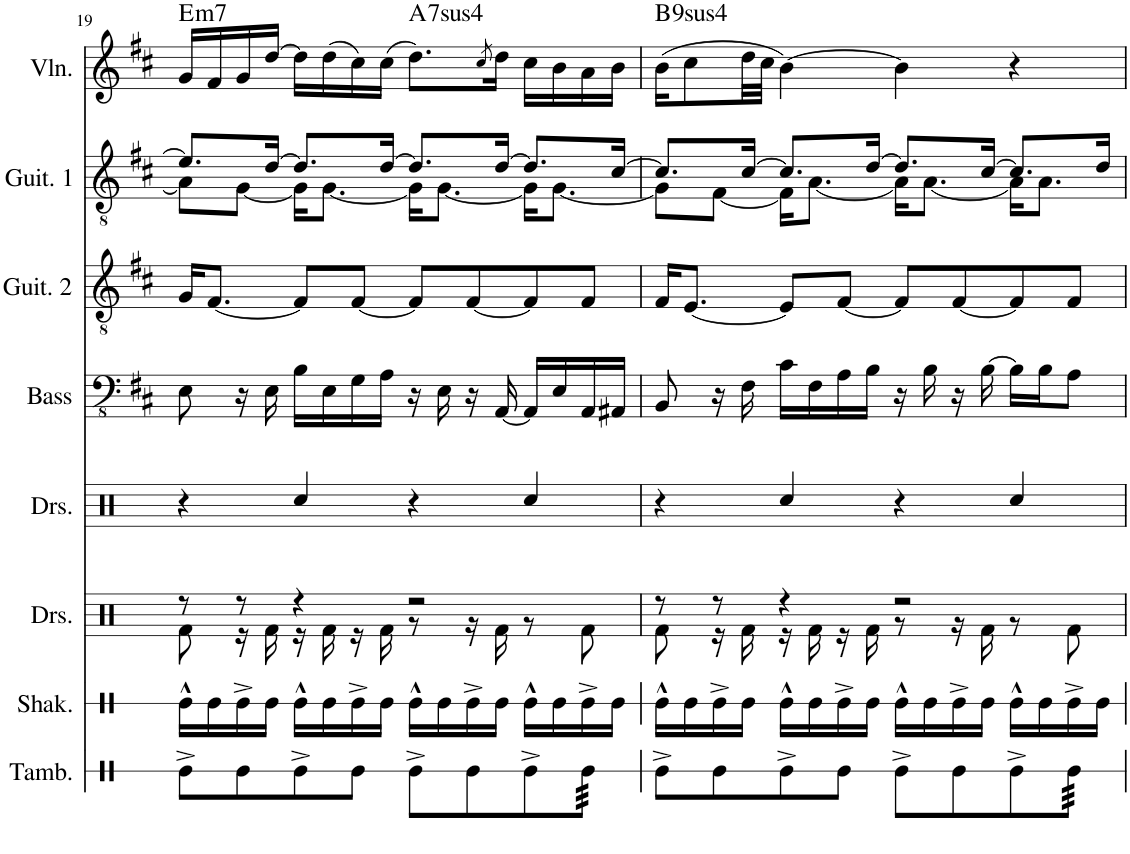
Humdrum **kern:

**kern	**kern	**kern	**kern	**kern	**kern	**kern	**kern	**harte
*part8	*part7	*part6	*part5	*part4	*part3	*part2	*part1	*part1
*staff8	*staff7	*staff6	*staff5	*staff4	*staff3	*staff2	*staff1	*
*I"Tambourine	*I"Egg shaker	*I"Drumset	*I"Drumset	*I"Bass	*I"Guitar 2	*I"Guitar 1	*I"Violin	*
*I'Tamb.	*I'Shak.	*I'Drs.	*I'Drs.	*I'Bass	*I'Guit. 2	*I'Guit. 1	*I'Vln.	*
!!LO:PB:g=z
*clefX	*clefX	*clefX	*clefX	*clefFv4	*clefGv2	*clefGv2	*clefG2	*
*k[]	*k[]	*k[]	*k[]	*k[f#c#]	*k[f#c#]	*k[f#c#]	*k[f#c#]	*
*M4/4	*M4/4	*M4/4	*M4/4	*M4/4	*M4/4	*M4/4	*M4/4	*
=19	=19	=19	=19	=19	=19	=19	=19	=19
*	*	*^	*	*	*	*^	*	*
!	!	!	!	!	!	!	!	!	!	!LO:H:kt=m7
8Re^\L	16Re^^\LL	8r	8Rf\	4r	8EE\	16G/KL	8.e/L]	8A\L]	16g/LL	E:min7
.	16Re\	.	.	.	.	[8.F#/J	.	.	16f#/	.
8Re\	16Re^\	8r	16r	.	16r	.	.	[8G\J	16g/	.
.	16Re\JJ	.	16Rf\	.	16EE\	.	[16d/Jk	.	[16dd/JJ	.
8Re^\	16Re^^\LL	4r	16r	4Rcc/	16BB\LL	8F#/L]	8.d/L]	16G\KL]	16dd\LL]	.
.	16Re\	.	16Rf\	.	16EE\	.	.	[8.G\J	(16dd\	.
8Re\J	16Re^\	.	16r	.	16GG\	[8F#/J	.	.	16cc#\)	.
.	16Re\JJ	.	16Rf\	.	16AA\JJ	.	[16d/Jk	.	(16cc#\JJ	.
!	!	!	!	!	!	!	!	!	!	!LO:H:kt=74
8Re^\L	16Re^^\LL	2r	8r	4r	16r	8F#/L]	8.d/L]	16G\KL]	8.dd\L)	A:sus4(7)
.	16Re\	.	.	.	16EE\	.	.	[8.G\J	.	.
8Re\	16Re^\	.	16r	.	16r	[8F#/	.	.	.	.
.	.	.	.	.	.	.	.	.	8qcc#/	.
.	16Re\JJ	.	16Rf\	.	[16AAA/	.	[16d/Jk	.	16dd\Jk	.
8Re^\	16Re^^\LL	.	8r	4Rcc/	16AAA/LL]	8F#/]	8.d/L]	16G\KL]	16cc#\LL	.
.	16Re\	.	.	.	16EE/	.	.	[8.G\J	16b\	.
*tremolo	*	*	*	*	*	*	*	*	*	*
64Re\	16Re^\	.	8Rf\	.	16AAA/	8F#/J	.	.	16a\	.
64Re\	.	.	.	.	.	.	.	.	.	.
64Re\	.	.	.	.	.	.	.	.	.	.
64Re\	.	.	.	.	.	.	.	.	.	.
64Re\	16Re\JJ	.	.	.	16AAA#X/JJ	.	[16c#/Jk	.	16b\JJ	.
64Re\	.	.	.	.	.	.	.	.	.	.
64Re\	.	.	.	.	.	.	.	.	.	.
64Re\JJJJ	.	.	.	.	.	.	.	.	.	.
*Xtremolo	*	*	*	*	*	*	*	*	*	*
=20	=20	=20	=20	=20	=20	=20	=20	=20	=20	=20
!	!	!	!	!	!	!	!	!	!	!LO:H:kt=94
8Re^\L	16Re^^\LL	8r	8Rf\	4r	8BBB/	16F#/KL	8.c#/L]	8G\L]	(16b\KL	B:sus4(7,9)
.	16Re\	.	.	.	.	[8.E/J	.	.	8cc#\	.
8Re\	16Re^\	8r	16r	.	16r	.	.	[8F#\J	.	.
.	16Re\JJ	.	16Rf\	.	16FF#\	.	[16c#/Jk	.	32dd\LL	.
.	.	.	.	.	.	.	.	.	32cc#\JJJ	.
8Re^\	16Re^^\LL	4r	16r	4Rcc/	16C#\LL	8E/L]	8.c#/L]	16F#\KL]	[4b\)	.
.	16Re\	.	16Rf\	.	16FF#\	.	.	[8.A\J	.	.
8Re\J	16Re^\	.	16r	.	16AA\	[8F#/J	.	.	.	.
.	16Re\JJ	.	16Rf\	.	16BB\JJ	.	[16d/Jk	.	.	.
8Re^\L	16Re^^\LL	2r	8r	4r	16r	8F#/L]	8.d/L]	16A\KL]	4b\]	.
.	16Re\	.	.	.	16BB\	.	.	[8.A\J	.	.
8Re\	16Re^\	.	16r	.	16r	[8F#/	.	.	.	.
.	16Re\JJ	.	16Rf\	.	[16BB\	.	[16c#/Jk	.	.	.
8Re^\	16Re^^\LL	.	8r	4Rcc/	16BB\LL]	8F#/]	8.c#/L]	16A\KL]	4r	.
.	16Re\	.	.	.	16BB\J	.	.	8.A\J	.	.
*tremolo	*	*	*	*	*	*	*	*	*	*
64Re\	16Re^\	.	8Rf\	.	8AA\J	8F#/J	.	.	.	.
64Re\	.	.	.	.	.	.	.	.	.	.
64Re\	.	.	.	.	.	.	.	.	.	.
64Re\	.	.	.	.	.	.	.	.	.	.
64Re\	16Re\JJ	.	.	.	.	.	16d/Jk	.	.	.
64Re\	.	.	.	.	.	.	.	.	.	.
64Re\	.	.	.	.	.	.	.	.	.	.
64Re\JJJJ	.	.	.	.	.	.	.	.	.	.
*Xtremolo	*	*	*	*	*	*	*	*	*	*
*	*	*v	*v	*	*	*	*v	*v	*	*
=	=	=	=	=	=	=	=	=
*-	*-	*-	*-	*-	*-	*-	*-	*-
